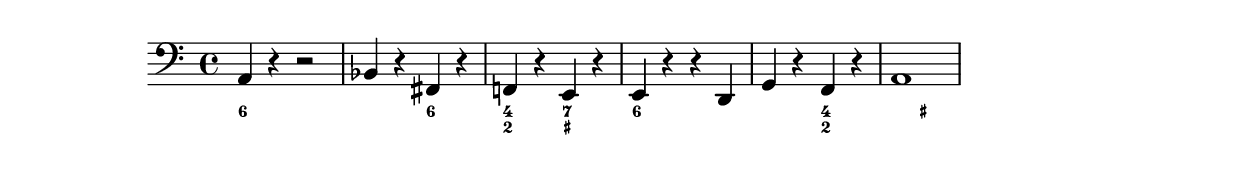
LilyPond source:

\version "2.18.2"
\book {
  \header {
  }

  \bookpart {
    <<
    \new Staff = ContinuoStaff \with { }

    \context Staff = ContinuoStaff {
      \relative c {
        \clef "bass"
        << \new Voice = "continuo_voice1" {
          a4 r r2
          bes4 r fis r
          f! r e r
          e r r d
          g r f r
          a1
        } >>
      }
    }

    \figures {
      <6>4 s s2
      s4 s <6> s
      <4 2> s <7 _+> s
      <6> s s s
      s s <4 2> s
      s2 <_+>
    }

    >>
  }
}
